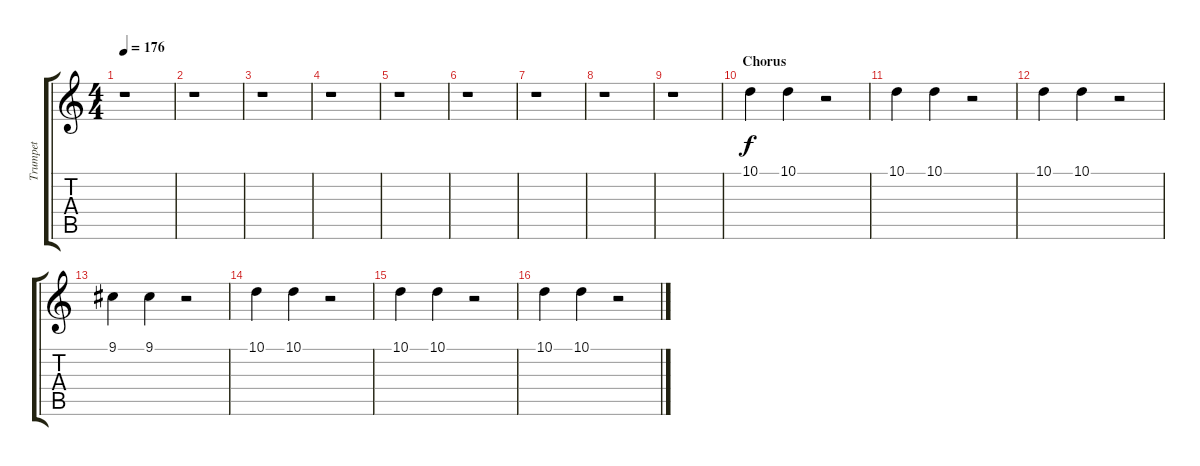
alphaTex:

\track ("Trumpet" "Trumpet") {instrument trumpet}
\staff {score tabs}
\tuning (E4 B3 G3 D3 A2 E2) {hide}
\ts (4 4)
\tempo 176
\clef g2
\ks c
r.1{dy f} |
r.1 |
r.1 |
r.1 |
r.1 |
r.1 |
r.1 |
r.1 |
r.1 |
\section ("" "Chorus")
10.1.4 10.1.4 r.2 |
10.1.4 10.1.4 r.2 |
10.1.4 10.1.4 r.2 |
9.1.4 9.1.4 r.2 |
10.1.4 10.1.4 r.2 |
10.1.4 10.1.4 r.2 |
10.1.4 10.1.4 r.2
